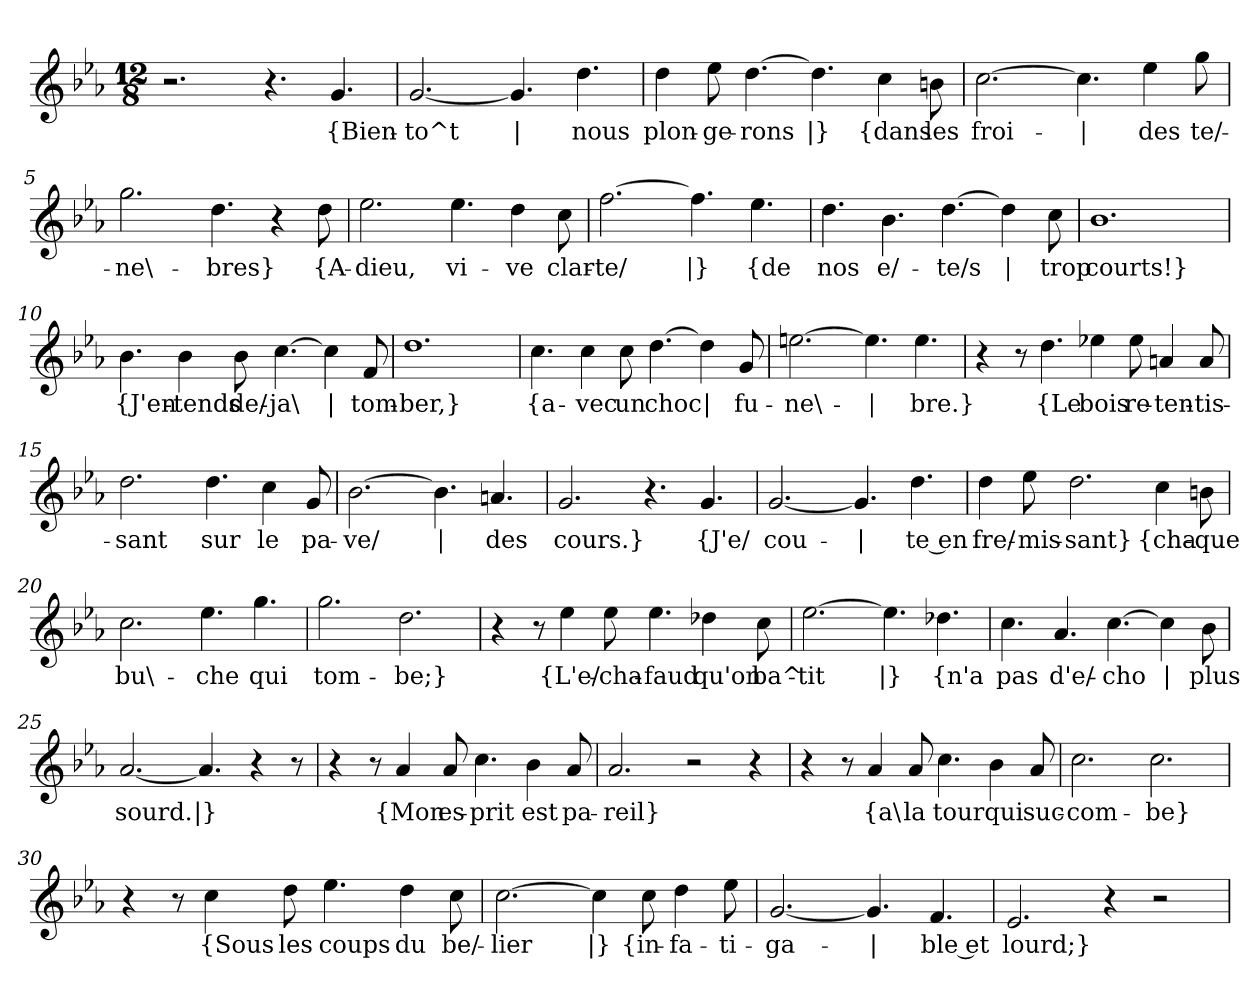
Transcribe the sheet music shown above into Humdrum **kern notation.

**kern	**text
*part1	*part1
*staff1	*staff1
*clefG2	*
*k[b-e-a-]	*
*M12/8	*
=1	=1
2.r	.
4.r	.
!	!LO:LY:b
4.g/	{Bien-
=2	=2
!	!LO:LY:b
[2.g/	-to^t
!	!LO:LY:b
4.g/]	|
!	!LO:LY:b
4.dd\	nous
=3	=3
!	!LO:LY:b
4dd\	plon-
!	!LO:LY:b
8ee-\	-ge-
!	!LO:LY:b
[4.dd\	-rons
!	!LO:LY:b
4.dd\]	|}
!	!LO:LY:b
4cc\	{dans
!	!LO:LY:b
8bn\	les
=4	=4
!	!LO:LY:b
[2.cc\	froi-
!	!LO:LY:b
4.cc\]	|
!	!LO:LY:b
4ee-\	-des
!	!LO:LY:b
8gg\	te/-
=5	=5
!	!LO:LY:b
2.gg\	-ne\-
!	!LO:LY:b
4.dd\	-bres}
4r	.
!	!LO:LY:b
8dd\	{A-
!!LO:LB:g=z
=6	=6
!	!LO:LY:b
2.ee-\	-dieu,
!	!LO:LY:b
4.ee-\	vi-
!	!LO:LY:b
4dd\	-ve
!	!LO:LY:b
8cc\	clar-
=7	=7
!	!LO:LY:b
[2.ff\	-te/
!	!LO:LY:b
4.ff\]	|}
!	!LO:LY:b
4.ee-\	{de
=8	=8
!	!LO:LY:b
4.dd\	nos
!	!LO:LY:b
4.b-\	e/-
!	!LO:LY:b
[4.dd\	-te/s
!	!LO:LY:b
4dd\]	|
!	!LO:LY:b
8cc\	trop
=9	=9
!	!LO:LY:b
1.b-	courts!}
=10	=10
!	!LO:LY:b
4.b-\	{J'en-
!	!LO:LY:b
4b-\	-tends
!	!LO:LY:b
8b-\	de/-
!	!LO:LY:b
[4.cc\	-ja\
!	!LO:LY:b
4cc\]	|
!	!LO:LY:b
8f/	tom-
!!LO:LB:g=z
=11	=11
!	!LO:LY:b
1.dd	-ber,}
=12	=12
!	!LO:LY:b
4.cc\	{a-
!	!LO:LY:b
4cc\	-vec
!	!LO:LY:b
8cc\	un
!	!LO:LY:b
[4.dd\	choc
!	!LO:LY:b
4dd\]	|
!	!LO:LY:b
8g/	fu-
=13	=13
!	!LO:LY:b
[2.een\	-ne\-
!	!LO:LY:b
4.ee\]	|
!	!LO:LY:b
4.ee\	-bre.}
=14	=14
4r	.
8r	.
!	!LO:LY:b
4.dd\	{Le
!	!LO:LY:b
4ee-X\	bois
!	!LO:LY:b
8ee-\	re-
!	!LO:LY:b
4an/	-ten-
!	!LO:LY:b
8a/	-tis-
=15	=15
!	!LO:LY:b
2.dd\	-sant
!	!LO:LY:b
4.dd\	sur
!	!LO:LY:b
4cc\	le
!	!LO:LY:b
8g/	pa-
!!LO:LB:g=z
=16	=16
!	!LO:LY:b
[2.b-\	-ve/
!	!LO:LY:b
4.b-\]	|
!	!LO:LY:b
4.an/	des
=17	=17
!	!LO:LY:b
2.g/	cours.}
4.r	.
!	!LO:LY:b
4.g/	{J'e/
=18	=18
!	!LO:LY:b
[2.g/	cou-
!	!LO:LY:b
4.g/]	|
!	!LO:LY:b
4.dd\	-te en
=19	=19
!	!LO:LY:b
4dd\	fre/-
!	!LO:LY:b
8ee-\	-mis-
!	!LO:LY:b
2.dd\	-sant}
!	!LO:LY:b
4cc\	{cha-
!	!LO:LY:b
8bn\	-que
=20	=20
!	!LO:LY:b
2.cc\	bu\-
!	!LO:LY:b
4.ee-\	-che
!	!LO:LY:b
4.gg\	qui
!!LO:LB:g=z
=21	=21
!	!LO:LY:b
2.gg\	tom-
!	!LO:LY:b
2.dd\	-be;}
=22	=22
4r	.
8r	.
!	!LO:LY:b
4ee-\	{L'e/-
!	!LO:LY:b
8ee-\	-cha-
!	!LO:LY:b
4.ee-\	-faud
!	!LO:LY:b
4dd-X\	qu'on
!	!LO:LY:b
8cc\	ba^-
=23	=23
!	!LO:LY:b
[2.ee-\	-tit
!	!LO:LY:b
4.ee-\]	|}
!	!LO:LY:b
4.dd-X\	{n'a
=24	=24
!	!LO:LY:b
4.cc\	pas
!	!LO:LY:b
4.a-/	d'e/-
!	!LO:LY:b
[4.cc\	-cho
!	!LO:LY:b
4cc\]	|
!	!LO:LY:b
8b-\	plus
=25	=25
!	!LO:LY:b
[2.a-/	sourd.
!	!LO:LY:b
4.a-/]	|}
4r	.
8r	.
!!LO:LB:g=z
=26	=26
4r	.
8r	.
!	!LO:LY:b
4a-/	{Mon
!	!LO:LY:b
8a-/	es-
!	!LO:LY:b
4.cc\	-prit
!	!LO:LY:b
4b-\	est
!	!LO:LY:b
8a-/	pa-
=27	=27
!	!LO:LY:b
2.a-/	-reil}
2r	.
4r	.
=28	=28
4r	.
8r	.
!	!LO:LY:b
4a-/	{a\
!	!LO:LY:b
8a-/	la
!	!LO:LY:b
4.cc\	tour
!	!LO:LY:b
4b-\	qui
!	!LO:LY:b
8a-/	suc-
=29	=29
!	!LO:LY:b
2.cc\	-com-
!	!LO:LY:b
2.cc\	-be}
!!LO:LB:g=z
=30	=30
4r	.
8r	.
!	!LO:LY:b
4cc\	{Sous
!	!LO:LY:b
8dd\	les
!	!LO:LY:b
4.ee-\	coups
!	!LO:LY:b
4dd\	du
!	!LO:LY:b
8cc\	be/-
=31	=31
!	!LO:LY:b
[2.cc\	-lier
!	!LO:LY:b
4cc\]	|}
!	!LO:LY:b
8cc\	{in-
!	!LO:LY:b
4dd\	-fa-
!	!LO:LY:b
8ee-\	-ti-
=32	=32
!	!LO:LY:b
[2.g/	-ga-
!	!LO:LY:b
4.g/]	|
!	!LO:LY:b
4.f/	-ble et
=33	=33
!	!LO:LY:b
2.e-/	lourd;}
4r	.
2r	.
=	=
*-	*-
